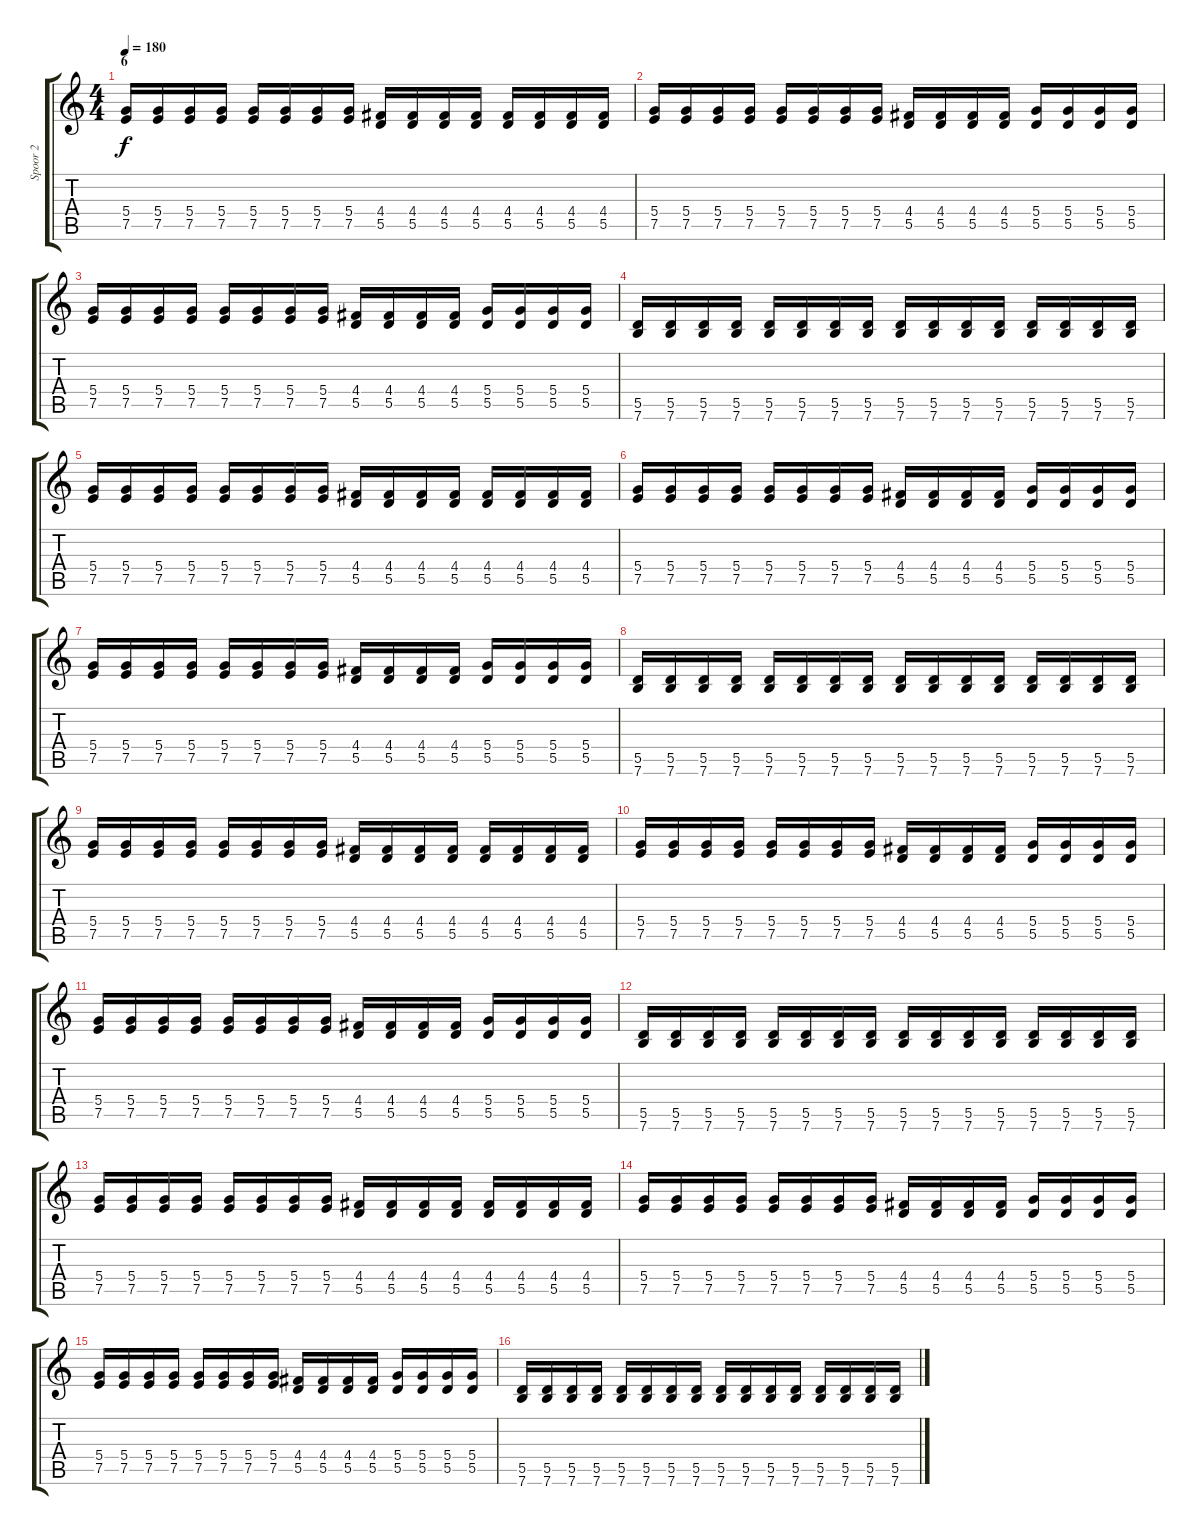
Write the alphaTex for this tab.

\track ("Spoor 2" "Spoor 2") {instrument distortionguitar}
\staff {score tabs}
\tuning (E4 B3 G3 D3 A2 E2) {hide}
\ts (4 4)
\section ("" "6")
\tempo 180
\clef g2
\ks c
(5.4 7.5).16{dy f} (5.4 7.5).16 (5.4 7.5).16 (5.4 7.5).16 (5.4 7.5).16 (5.4 7.5).16 (5.4 7.5).16 (5.4 7.5).16 (4.4 5.5).16 (4.4 5.5).16 (4.4 5.5).16 (4.4 5.5).16 (4.4 5.5).16 (4.4 5.5).16 (4.4 5.5).16 (4.4 5.5).16 |
(5.4 7.5).16 (5.4 7.5).16 (5.4 7.5).16 (5.4 7.5).16 (5.4 7.5).16 (5.4 7.5).16 (5.4 7.5).16 (5.4 7.5).16 (4.4 5.5).16 (4.4 5.5).16 (4.4 5.5).16 (4.4 5.5).16 (5.4 5.5).16 (5.4 5.5).16 (5.4 5.5).16 (5.4 5.5).16 |
(5.4 7.5).16 (5.4 7.5).16 (5.4 7.5).16 (5.4 7.5).16 (5.4 7.5).16 (5.4 7.5).16 (5.4 7.5).16 (5.4 7.5).16 (4.4 5.5).16 (4.4 5.5).16 (4.4 5.5).16 (4.4 5.5).16 (5.4 5.5).16 (5.4 5.5).16 (5.4 5.5).16 (5.4 5.5).16 |
(5.5 7.6).16 (5.5 7.6).16 (5.5 7.6).16 (5.5 7.6).16 (5.5 7.6).16 (5.5 7.6).16 (5.5 7.6).16 (5.5 7.6).16 (5.5 7.6).16 (5.5 7.6).16 (5.5 7.6).16 (5.5 7.6).16 (5.5 7.6).16 (5.5 7.6).16 (5.5 7.6).16 (5.5 7.6).16 |
(5.4 7.5).16 (5.4 7.5).16 (5.4 7.5).16 (5.4 7.5).16 (5.4 7.5).16 (5.4 7.5).16 (5.4 7.5).16 (5.4 7.5).16 (4.4 5.5).16 (4.4 5.5).16 (4.4 5.5).16 (4.4 5.5).16 (4.4 5.5).16 (4.4 5.5).16 (4.4 5.5).16 (4.4 5.5).16 |
(5.4 7.5).16 (5.4 7.5).16 (5.4 7.5).16 (5.4 7.5).16 (5.4 7.5).16 (5.4 7.5).16 (5.4 7.5).16 (5.4 7.5).16 (4.4 5.5).16 (4.4 5.5).16 (4.4 5.5).16 (4.4 5.5).16 (5.4 5.5).16 (5.4 5.5).16 (5.4 5.5).16 (5.4 5.5).16 |
(5.4 7.5).16 (5.4 7.5).16 (5.4 7.5).16 (5.4 7.5).16 (5.4 7.5).16 (5.4 7.5).16 (5.4 7.5).16 (5.4 7.5).16 (4.4 5.5).16 (4.4 5.5).16 (4.4 5.5).16 (4.4 5.5).16 (5.4 5.5).16 (5.4 5.5).16 (5.4 5.5).16 (5.4 5.5).16 |
(5.5 7.6).16 (5.5 7.6).16 (5.5 7.6).16 (5.5 7.6).16 (5.5 7.6).16 (5.5 7.6).16 (5.5 7.6).16 (5.5 7.6).16 (5.5 7.6).16 (5.5 7.6).16 (5.5 7.6).16 (5.5 7.6).16 (5.5 7.6).16 (5.5 7.6).16 (5.5 7.6).16 (5.5 7.6).16 |
(5.4 7.5).16 (5.4 7.5).16 (5.4 7.5).16 (5.4 7.5).16 (5.4 7.5).16 (5.4 7.5).16 (5.4 7.5).16 (5.4 7.5).16 (4.4 5.5).16 (4.4 5.5).16 (4.4 5.5).16 (4.4 5.5).16 (4.4 5.5).16 (4.4 5.5).16 (4.4 5.5).16 (4.4 5.5).16 |
(5.4 7.5).16 (5.4 7.5).16 (5.4 7.5).16 (5.4 7.5).16 (5.4 7.5).16 (5.4 7.5).16 (5.4 7.5).16 (5.4 7.5).16 (4.4 5.5).16 (4.4 5.5).16 (4.4 5.5).16 (4.4 5.5).16 (5.4 5.5).16 (5.4 5.5).16 (5.4 5.5).16 (5.4 5.5).16 |
(5.4 7.5).16 (5.4 7.5).16 (5.4 7.5).16 (5.4 7.5).16 (5.4 7.5).16 (5.4 7.5).16 (5.4 7.5).16 (5.4 7.5).16 (4.4 5.5).16 (4.4 5.5).16 (4.4 5.5).16 (4.4 5.5).16 (5.4 5.5).16 (5.4 5.5).16 (5.4 5.5).16 (5.4 5.5).16 |
(5.5 7.6).16 (5.5 7.6).16 (5.5 7.6).16 (5.5 7.6).16 (5.5 7.6).16 (5.5 7.6).16 (5.5 7.6).16 (5.5 7.6).16 (5.5 7.6).16 (5.5 7.6).16 (5.5 7.6).16 (5.5 7.6).16 (5.5 7.6).16 (5.5 7.6).16 (5.5 7.6).16 (5.5 7.6).16 |
(5.4 7.5).16 (5.4 7.5).16 (5.4 7.5).16 (5.4 7.5).16 (5.4 7.5).16 (5.4 7.5).16 (5.4 7.5).16 (5.4 7.5).16 (4.4 5.5).16 (4.4 5.5).16 (4.4 5.5).16 (4.4 5.5).16 (4.4 5.5).16 (4.4 5.5).16 (4.4 5.5).16 (4.4 5.5).16 |
(5.4 7.5).16 (5.4 7.5).16 (5.4 7.5).16 (5.4 7.5).16 (5.4 7.5).16 (5.4 7.5).16 (5.4 7.5).16 (5.4 7.5).16 (4.4 5.5).16 (4.4 5.5).16 (4.4 5.5).16 (4.4 5.5).16 (5.4 5.5).16 (5.4 5.5).16 (5.4 5.5).16 (5.4 5.5).16 |
(5.4 7.5).16 (5.4 7.5).16 (5.4 7.5).16 (5.4 7.5).16 (5.4 7.5).16 (5.4 7.5).16 (5.4 7.5).16 (5.4 7.5).16 (4.4 5.5).16 (4.4 5.5).16 (4.4 5.5).16 (4.4 5.5).16 (5.4 5.5).16 (5.4 5.5).16 (5.4 5.5).16 (5.4 5.5).16 |
(5.5 7.6).16 (5.5 7.6).16 (5.5 7.6).16 (5.5 7.6).16 (5.5 7.6).16 (5.5 7.6).16 (5.5 7.6).16 (5.5 7.6).16 (5.5 7.6).16 (5.5 7.6).16 (5.5 7.6).16 (5.5 7.6).16 (5.5 7.6).16 (5.5 7.6).16 (5.5 7.6).16 (5.5 7.6).16
